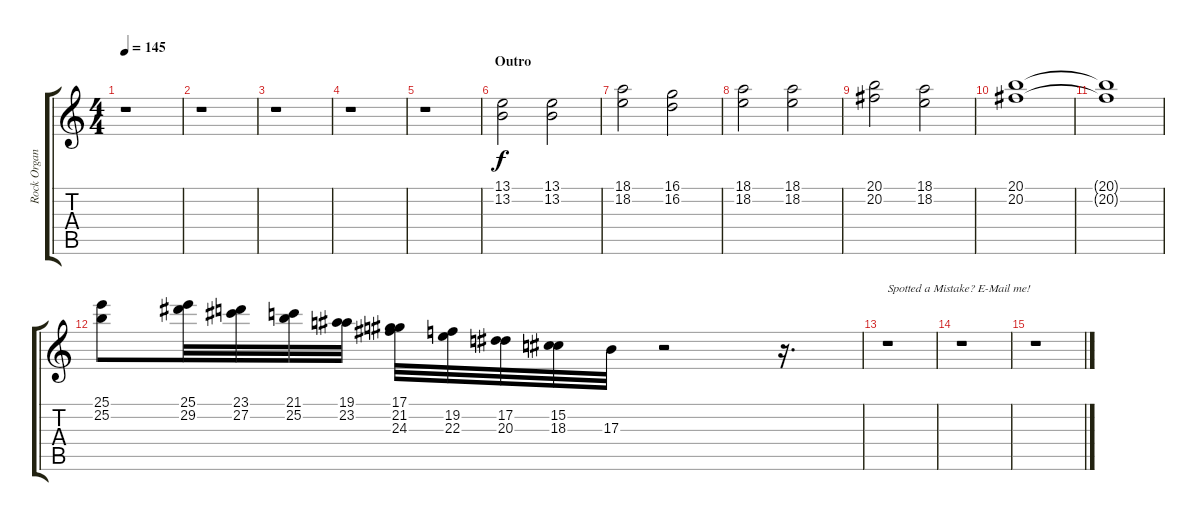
\track ("Rock Organ" "Rock Organ") {instrument rockorgan}
\staff {score tabs}
\tuning (Eb4 Bb3 Gb3 Db3 Ab2 Eb2) {hide}
\ts (4 4)
\tempo 145
\clef g2
\ks c
r.1{dy f} |
r.1 |
r.1 |
r.1 |
r.1 |
\section ("" "Outro")
(13.1 13.2).2 (13.1 13.2).2 |
(18.1 18.2).2 (16.1 16.2).2 |
(18.1 18.2).2 (18.1 18.2).2 |
(20.1 20.2).2 (18.1 18.2).2 |
(20.1 20.2).1 |
(20.1{t} 20.2{t}).1 |
(25.1 25.2).8 (25.1 29.2).32 (23.1 27.2).32 (21.1 25.2).32 (19.1 23.2).32 (17.1 21.2 24.3).32 (19.2 22.3).32 (17.2 20.3).32 (15.2 18.3).32 17.3.32 r.2 r.16{d} |
r.1{txt "Spotted a Mistake? E-Mail me!"} |
r.1 |
r.1
